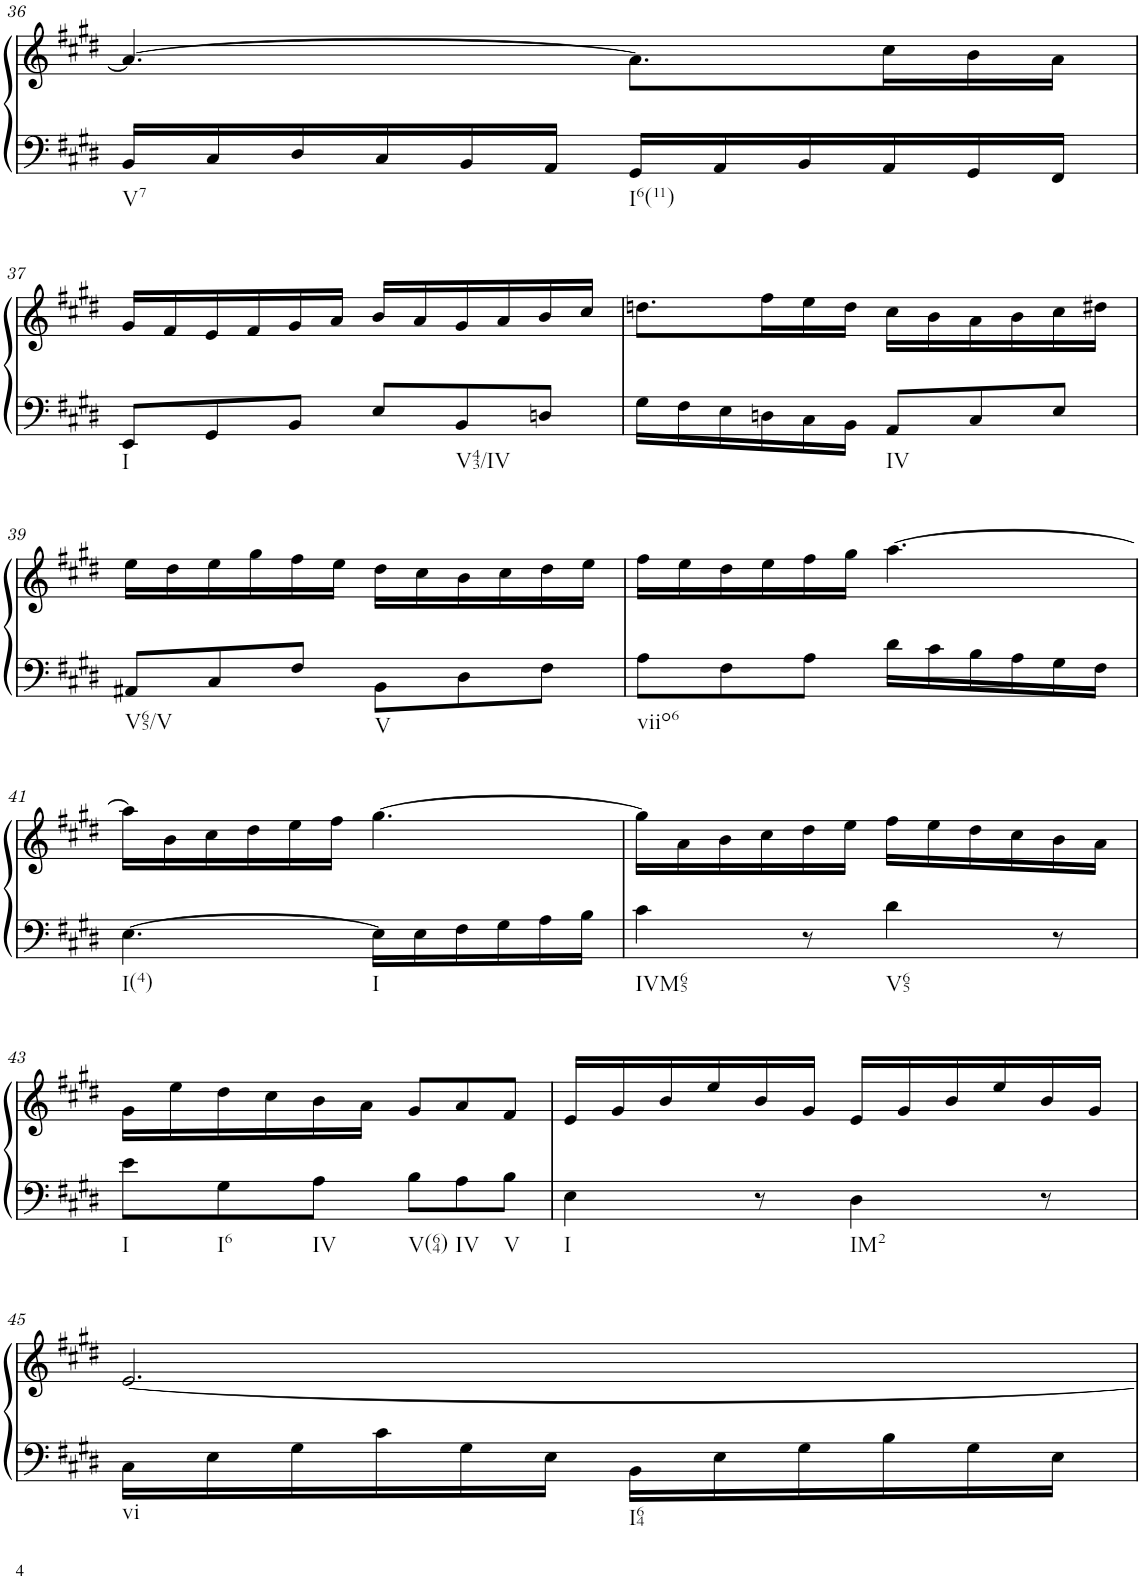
**kern	**kern
*part1	*part1
*staff2	*staff1
*I"Klavier linke Hand	*
!!LO:PB:g=z
*clefF4	*clefG2
*k[f#c#g#d#]	*k[f#c#g#d#]
*M6/8	*M6/8
=36	=36
!LO:TX:b:t=V7	!
16BB/LL	4.a/_
16C#/	.
16D#/	.
16C#/	.
16BB/	.
16AA/JJ	.
!LO:TX:b:t=I6(11)	!
16GG#/LL	8.a\L]
16AA/	.
16BB/	.
16AA/	16cc#\L
16GG#/	16b\
16FF#/JJ	16a\JJ
!!LO:LB:g=z
=37	=37
!LO:TX:b:t=I	!
8EE/L	16g#/LL
.	16f#/
8GG#/	16e/
.	16f#/
8BB/J	16g#/
.	16a/JJ
8E/L	16b/LL
.	16a/
!LO:TX:b:t=V43/IV	!
8BB/	16g#/
.	16a/
8Dn/J	16b/
.	16cc#/JJ
=38	=38
16G#\LL	8.ddn\L
16F#\	.
16E\	.
16Dn\	16ff#\L
16C#\	16ee\
16BB\JJ	16dd\JJ
!LO:TX:b:t=IV	!
8AA/L	16cc#\LL
.	16b\
8C#/	16a\
.	16b\
8E/J	16cc#\
.	16dd#X\JJ
!!LO:LB:g=z
=39	=39
!LO:TX:b:t=V65/V	!
8AA#X/L	16ee\LL
.	16dd#\
8C#/	16ee\
.	16gg#\
8F#/J	16ff#\
.	16ee\JJ
!LO:TX:b:t=V	!
8BB\L	16dd#\LL
.	16cc#\
8D#\	16b\
.	16cc#\
8F#\J	16dd#\
.	16ee\JJ
=40	=40
!LO:TX:b:t=viio6	!
8A\L	16ff#\LL
.	16ee\
8F#\	16dd#\
.	16ee\
8A\J	16ff#\
.	16gg#\JJ
16d#\LL	[4.aa\
16c#\	.
16B\	.
16A\	.
16G#\	.
16F#\JJ	.
!!LO:LB:g=z
=41	=41
!LO:TX:b:t=I(4)	!
[4.E\	16aa\LL]
.	16b\
.	16cc#\
.	16dd#\
.	16ee\
.	16ff#\JJ
!LO:TX:b:t=I	!
16E\LL]	[4.gg#\
16E\	.
16F#\	.
16G#\	.
16A\	.
16B\JJ	.
=42	=42
!LO:TX:b:t=IVM65	!
4c#\	16gg#\LL]
.	16a\
.	16b\
.	16cc#\
8r	16dd#\
.	16ee\JJ
!LO:TX:b:t=V65	!
4d#\	16ff#\LL
.	16ee\
.	16dd#\
.	16cc#\
8r	16b\
.	16a\JJ
!!LO:LB:g=z
=43	=43
!LO:TX:b:t=I	!
8e\L	16g#\LL
.	16ee\
!LO:TX:b:t=I6	!
8G#\	16dd#\
.	16cc#\
!LO:TX:b:t=IV	!
8A\J	16b\
.	16a\JJ
!LO:TX:b:t=V(64)	!
8B\L	8g#/L
!LO:TX:b:t=IV	!
8A\	8a/
!LO:TX:b:t=V	!
8B\J	8f#/J
=44	=44
!LO:TX:b:t=I	!
4E\	16e/LL
.	16g#/
.	16b/
.	16ee/
8r	16b/
.	16g#/JJ
!LO:TX:b:t=IM2	!
4D#\	16e/LL
.	16g#/
.	16b/
.	16ee/
8r	16b/
.	16g#/JJ
!!LO:LB:g=z
=45	=45
!LO:TX:b:t=vi	!
16C#\LL	[2.e/
16E\	.
16G#\	.
16c#\	.
16G#\	.
16E\JJ	.
!LO:TX:b:t=I64	!
16BB\LL	.
16E\	.
16G#\	.
16B\	.
16G#\	.
16E\JJ	.
=	=
*-	*-
